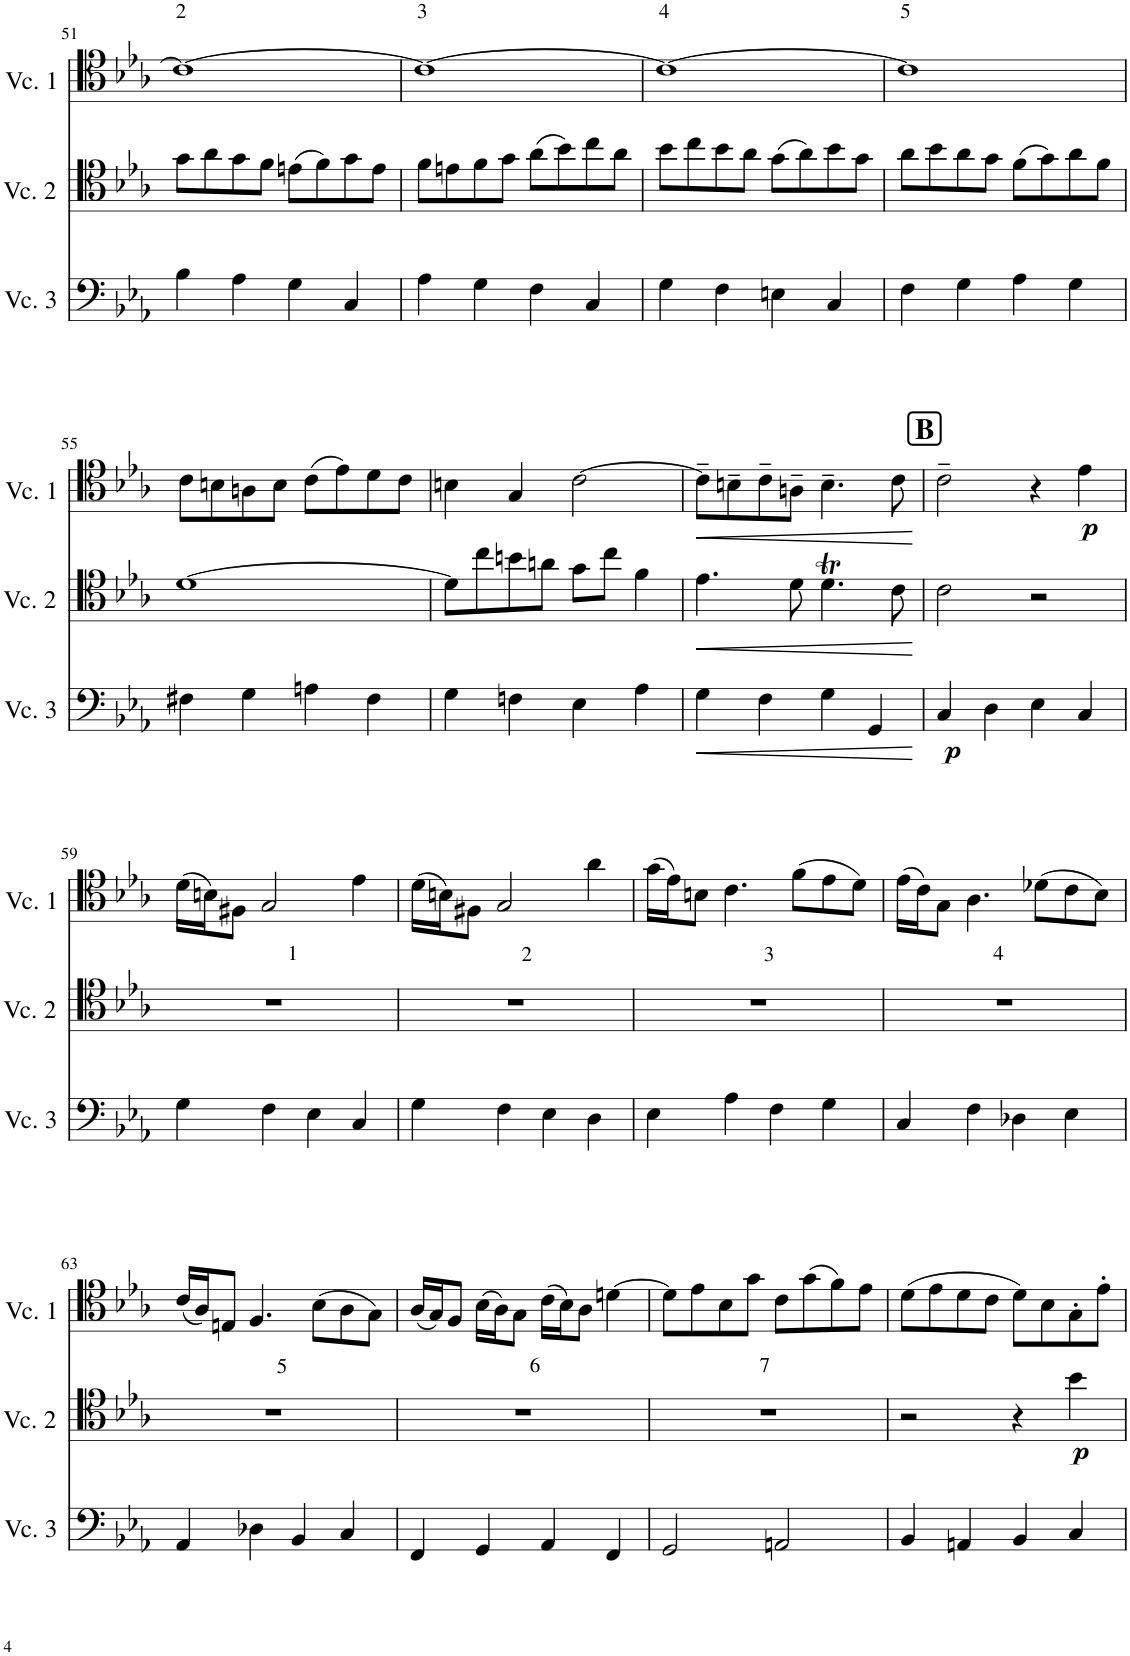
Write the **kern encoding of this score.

**kern	**dynam	**kern	**dynam	**kern	**dynam
*part3	*part3	*part2	*part2	*part1	*part1
*staff3	*staff3	*staff2	*staff2	*staff1	*staff1
*I"Cello 3	*	*I"Cello 2	*	*I"Cello 1	*
!!LO:PB:g=z
*clefF4	*	*clefC4	*	*clefC4	*
*k[b-e-a-]	*	*k[b-e-a-]	*	*k[b-e-a-]	*
*M2/2	*	*M2/2	*	*M2/2	*
*met(c|)	*	*met(c|)	*	*met(c|)	*
=51	=51	=51	=51	=51	=51
!	!	!	!	!LO:TX:a:t=2	!
4B-\	.	8g\L	.	1c_	.
.	.	8a-\	.	.	.
4A-\	.	8g\	.	.	.
.	.	8f\J	.	.	.
4G\	.	(8en\L	.	.	.
.	.	8f\)	.	.	.
4C/	.	8g\	.	.	.
.	.	8e\J	.	.	.
=52	=52	=52	=52	=52	=52
!	!	!	!	!LO:TX:a:t=3	!
4A-\	.	8f\L	.	1c_	.
.	.	8en\	.	.	.
4G\	.	8f\	.	.	.
.	.	8g\J	.	.	.
4F\	.	(8a-\L	.	.	.
.	.	8b-\)	.	.	.
4C/	.	8cc\	.	.	.
.	.	8a-\J	.	.	.
=53	=53	=53	=53	=53	=53
!	!	!	!	!LO:TX:a:t=4	!
4G\	.	8b-\L	.	1c_	.
.	.	8cc\	.	.	.
4F\	.	8b-\	.	.	.
.	.	8a-\J	.	.	.
4En\	.	(8g\L	.	.	.
.	.	8a-\)	.	.	.
4C/	.	8b-\	.	.	.
.	.	8g\J	.	.	.
=54	=54	=54	=54	=54	=54
!	!	!	!	!LO:TX:a:t=5	!
4F\	.	8a-\L	.	1c]	.
.	.	8b-\	.	.	.
4G\	.	8a-\	.	.	.
.	.	8g\J	.	.	.
4A-\	.	(8f\L	.	.	.
.	.	8g\)	.	.	.
4G\	.	8a-\	.	.	.
.	.	8f\J	.	.	.
!!LO:LB:g=z
=55	=55	=55	=55	=55	=55
4F#X\	.	[1d	.	8c\L	.
.	.	.	.	8Bn\	.
4G\	.	.	.	8An\	.
.	.	.	.	8B\J	.
4An\	.	.	.	(8c\L	.
.	.	.	.	8e-\)	.
4F#\	.	.	.	8d\	.
.	.	.	.	8c\J	.
=56	=56	=56	=56	=56	=56
4G\	.	8d\L]	.	4Bn\	.
.	.	8cc\	.	.	.
4Fn\	.	8bn\	.	4G/	.
.	.	8an\J	.	.	.
4E-\	.	8g\L	.	[2c\	.
.	.	8cc\J	.	.	.
4A-\	.	4f\	.	.	.
=57	=57	=57	=57	=57	=57
!	!LO:HP:b	!	!LO:HP:b	!	!LO:HP:b
4G\	<	4.e-\	<	8c~\L]	<
.	.	.	.	8Bn~\	.
4F\	.	.	.	8c~\	.
.	.	8d\	.	8An~\J	.
4G\	.	4.dt\	.	4.B~\	.
4GG/	.	.	.	.	.
.	.	8c\	.	8c\	.
.	[	.	[	.	[
!!LO:REH:place=s1:a:B:cj:fs=14:t=B
=58	=58	=58	=58	=58	=58
!	!LO:DY:b	!	!	!	!
4C/	p	2c\	.	2c~\	.
4D\	.	.	.	.	.
4E-\	.	2r	.	4r	.
!	!	!	!	!	!LO:DY:b
4C/	.	.	.	4e-\	p
!!LO:LB:g=z
=59	=59	=59	=59	=59	=59
!	!	!LO:TX:a:t=1	!	!	!
4G\	.	1r	.	(16d\LL	.
.	.	.	.	16Bn\J)	.
.	.	.	.	8F#X\J	.
4F\	.	.	.	2G/	.
4E-\	.	.	.	.	.
4C/	.	.	.	4e-\	.
=60	=60	=60	=60	=60	=60
!	!	!LO:TX:a:t=2	!	!	!
4G\	.	1r	.	(16d\LL	.
.	.	.	.	16Bn\J)	.
.	.	.	.	8F#X\J	.
4F\	.	.	.	2G/	.
4E-\	.	.	.	.	.
4D\	.	.	.	4a-\	.
=61	=61	=61	=61	=61	=61
!	!	!LO:TX:a:t=3	!	!	!
4E-\	.	1r	.	(16g\LL	.
.	.	.	.	16e-\J)	.
.	.	.	.	8Bn\J	.
4A-\	.	.	.	4.c\	.
4F\	.	.	.	.	.
.	.	.	.	(8f\L	.
4G\	.	.	.	8e-\	.
.	.	.	.	8d\J)	.
=62	=62	=62	=62	=62	=62
!	!	!LO:TX:a:t=4	!	!	!
4C/	.	1r	.	(16e-\LL	.
.	.	.	.	16c\J)	.
.	.	.	.	8G\J	.
4F\	.	.	.	4.A-\	.
4D-X\	.	.	.	.	.
.	.	.	.	(8d-X\L	.
4E-\	.	.	.	8c\	.
.	.	.	.	8B-\J)	.
!!LO:LB:g=z
=63	=63	=63	=63	=63	=63
!	!	!LO:TX:a:t=5	!	!	!
4AA-/	.	1r	.	(16c/LL	.
.	.	.	.	16A-/J)	.
.	.	.	.	8En/J	.
4D-X\	.	.	.	4.F/	.
4BB-/	.	.	.	.	.
.	.	.	.	(8B-\L	.
4C/	.	.	.	8A-\	.
.	.	.	.	8G\J)	.
=64	=64	=64	=64	=64	=64
!	!	!LO:TX:a:t=6	!	!	!
4FF/	.	1r	.	(16A-/LL	.
.	.	.	.	16G/J)	.
.	.	.	.	8F/J	.
4GG/	.	.	.	(16B-\LL	.
.	.	.	.	16A-\J)	.
.	.	.	.	8G\J	.
4AA-/	.	.	.	(16c\LL	.
.	.	.	.	16B-\J)	.
.	.	.	.	8A-\J	.
4FF/	.	.	.	[4dn\	.
=65	=65	=65	=65	=65	=65
!	!	!LO:TX:a:t=7	!	!	!
2GG/	.	1r	.	8d\L]	.
.	.	.	.	8e-\	.
.	.	.	.	8B-\	.
.	.	.	.	8g\J	.
2AAn/	.	.	.	8c\L	.
.	.	.	.	(8g\	.
.	.	.	.	8f\)	.
.	.	.	.	8e-\J	.
=66	=66	=66	=66	=66	=66
4BB-/	.	2r	.	(8d\L	.
.	.	.	.	8e-\	.
4AAn/	.	.	.	8d\	.
.	.	.	.	8c\J	.
4BB-/	.	4r	.	8d\L)	.
.	.	.	.	8B-\	.
!	!	!	!LO:DY:b	!	!
4C/	.	4b-\	p	8G'\	.
.	.	.	.	8e-'\J	.
=	=	=	=	=	=
*-	*-	*-	*-	*-	*-
